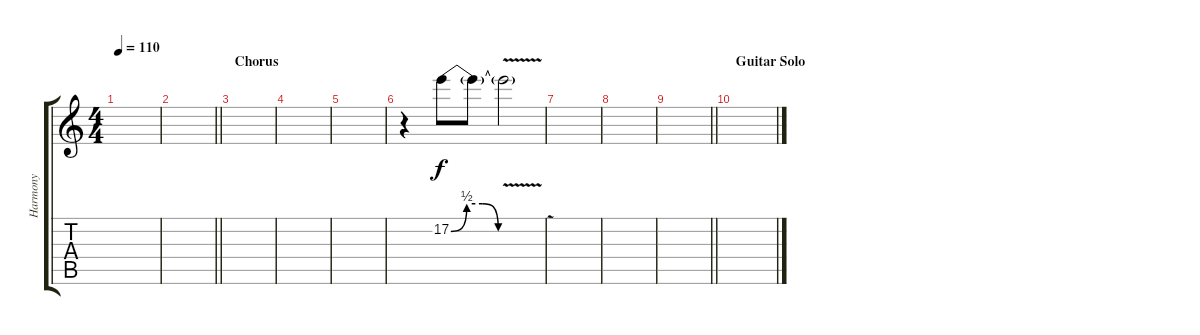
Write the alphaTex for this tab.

\track ("Harmony" "Harmony") {instrument distortionguitar}
\staff {score tabs}
\tuning (E4 B3 G3 D3 A2 E2) {hide}
\ts (4 4)
\tempo 110
\clef g2
\ks c
|
\barLineRight lightlight
|
\section ("" "Chorus")
|
|
|
r.4 17.2{be (custom 0 0 10 2 20 2 30 0 60 0)}.8 17.2{t}.8 17.2{v t}.2 |
|
|
\barLineRight lightlight
|
\section ("" "Guitar Solo")
